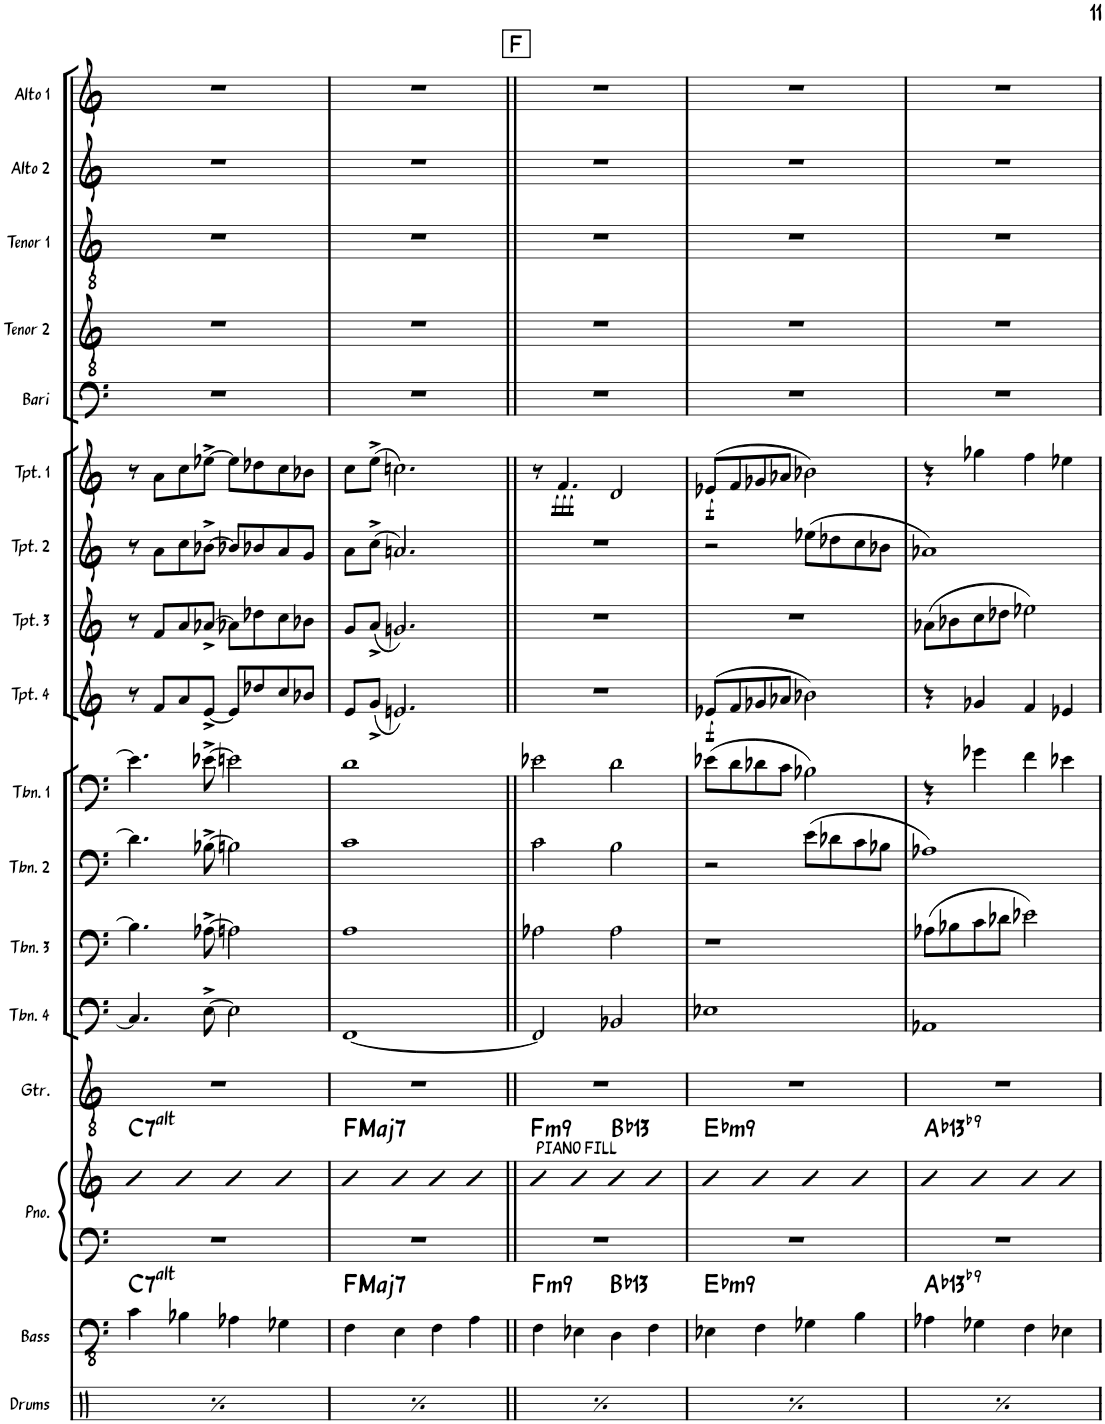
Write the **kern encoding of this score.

**kern	**kern	**harte	**kern	**kern	**harte	**kern	**kern	**kern	**kern	**kern	**kern	**dynam	**kern	**kern	**kern	**dynam	**kern	**kern	**kern	**kern	**kern
*part17	*part16	*part16	*part15	*part15	*part15	*part14	*part13	*part12	*part11	*part10	*part9	*part9	*part8	*part7	*part6	*part6	*part5	*part4	*part3	*part2	*part1
*staff18	*staff17	*	*staff16	*staff15	*	*staff14	*staff13	*staff12	*staff11	*staff10	*staff9	*staff9	*staff8	*staff7	*staff6	*staff6	*staff5	*staff4	*staff3	*staff2	*staff1
*I"Drums	*I"Bass	*	*I"Piano	*	*	*I"Guitar	*I"Trombone 4	*I"Trombone 3	*I"Trombone 2	*I"Trombone 1	*I"Trumpet 4	*	*I"Trumpet 3	*I"Trumpet 2	*I"Trumpet 1	*	*I"Bari Sax	*I"Tenor Sax 2	*I"Tenor Sax 1	*I"Alto Sax 2	*I"Alto Sax 1
*I'Drums	*I'Bass	*	*I'Pno.	*	*	*I'Gtr.	*I'Tbn. 4	*I'Tbn. 3	*I'Tbn. 2	*I'Tbn. 1	*I'Tpt. 4	*	*I'Tpt. 3	*I'Tpt. 2	*I'Tpt. 1	*	*I'Bari	*I'Tenor 2	*I'Tenor 1	*I'Alto 2	*I'Alto 1
!!LO:PB:g=z
*clefX	*clefFv4	*	*clefF4	*clefG2	*	*clefGv2	*clefF4	*clefF4	*clefF4	*clefF4	*clefG2	*	*clefG2	*clefG2	*clefG2	*	*clefF4	*clefGv2	*clefGv2	*clefG2	*clefG2
*	*	*	*	*	*	*	*	*	*	*	*Trd1c2	*	*Trd1c2	*Trd1c2	*Trd1c2	*	*Trd12c21	*Trd8c14	*Trd8c14	*Trd5c9	*Trd5c9
*k[]	*k[]	*	*k[]	*k[]	*	*k[]	*k[]	*k[]	*k[]	*k[]	*k[]	*	*k[]	*k[]	*k[]	*	*k[]	*k[]	*k[]	*k[]	*k[]
*M4/4	*M4/4	*	*M4/4	*M4/4	*	*M4/4	*M4/4	*M4/4	*M4/4	*M4/4	*M4/4	*	*M4/4	*M4/4	*M4/4	*	*M4/4	*M4/4	*M4/4	*M4/4	*M4/4
=44	=44	=44	=44	=44	=44	=44	=44	=44	=44	=44	=44	=44	=44	=44	=44	=44	=44	=44	=44	=44	=44
!	!	!LO:H:kt=7	!	!	!LO:H:kt=7	!	!	!	!	!	!	!	!	!	!	!	!	!	!	!	!
4Rdd/	4C\	C:(3,b5,#5,b7,b9,#9)	1r	4bn	C:(3,b5,#5,b7,b9,#9)	1r	4.C/]	4.B\]	4.d\]	4.e\]	8r	.	8r	8r	8r	.	1r	1r	1r	1r	1r
.	.	.	.	.	.	.	.	.	.	.	8f/L	.	8f/L	8a\L	8a\L	.	.	.	.	.	.
4Rdd/	4BB-X\	.	.	4b	.	.	.	.	.	.	8a/	.	8a/	8cc\	8cc\	.	.	.	.	.	.
.	.	.	.	.	.	.	[8E^\	[8A-X^\	[8B-X^\	[8e-X^\	[8e^/J	.	[8a-X^/J	[8b-X^\J	[8ee-X^\J	.	.	.	.	.	.
4Rdd/	4AA-X\	.	.	4b	.	.	2E\]	2An\]	2Bn\]	2en\]	8e/L]	.	8a-X\L]	8b-X/L]	8ee-\L]	.	.	.	.	.	.
.	.	.	.	.	.	.	.	.	.	.	8dd-X/	.	8dd-X\	8b-X/	8dd-X\	.	.	.	.	.	.
4Rdd/	4GG-X\	.	.	4b	.	.	.	.	.	.	8cc/	.	8cc\	8a/	8cc\	.	.	.	.	.	.
.	.	.	.	.	.	.	.	.	.	.	8b-X/J	.	8b-X\J	8g/J	8b-X\J	.	.	.	.	.	.
=45	=45	=45	=45	=45	=45	=45	=45	=45	=45	=45	=45	=45	=45	=45	=45	=45	=45	=45	=45	=45	=45
!	!	!LO:H:kt=Maj7	!	!	!LO:H:kt=Maj7	!	!	!	!	!	!	!	!	!	!	!	!	!	!	!	!
4Rdd/	4FF\	F:maj7	1r	4b	F:maj7	1r	[1FF	1A	1c	1d	8e/L	.	8g/L	8a\L	8cc\L	.	1r	1r	1r	1r	1r
.	.	.	.	.	.	.	.	.	.	.	(8g^/J	.	(8a^/J	(8cc^\J	(8ee^\J	.	.	.	.	.	.
4Rdd/	4EE\	.	.	4b	.	.	.	.	.	.	2.en/)	.	2.gn/)	2.an/)	2.ccn\)	.	.	.	.	.	.
4Rdd/	4FF\	.	.	4b	.	.	.	.	.	.	.	.	.	.	.	.	.	.	.	.	.
4Rdd/	4AA\	.	.	4b	.	.	.	.	.	.	.	.	.	.	.	.	.	.	.	.	.
!!LO:REH:place=s1:a:B:rj:fs=14:t=F
=46||	=46||	=46||	=46||	=46||	=46||	=46||	=46||	=46||	=46||	=46||	=46||	=46||	=46||	=46||	=46||	=46||	=46||	=46||	=46||	=46||	=46||
!	!	!LO:H:kt=m9	!	!LO:TX:a:t=PIANO FILL	!LO:H:kt=m9	!	!	!	!	!	!	!	!	!	!	!	!	!	!	!	!
4Rdd/	4FF\	F:min9	1r	4b	F:min9	1r	2FF/]	2A-X\	2c\	2e-X\	1r	.	1r	1r	8r	.	1r	1r	1r	1r	1r
!	!	!	!	!	!	!	!	!	!	!	!	!	!	!	!	!LO:DY:b	!	!	!	!	!
.	.	.	.	.	.	.	.	.	.	.	.	.	.	.	4.f/	fff	.	.	.	.	.
4Rdd/	4EE-X\	.	.	4b	.	.	.	.	.	.	.	.	.	.	.	.	.	.	.	.	.
!	!	!LO:H:kt=13	!	!	!LO:H:kt=13	!	!	!	!	!	!	!	!	!	!	!	!	!	!	!	!
4Rdd/	4DD\	Bb:9(11,13)	.	4bn	Bb:9(11,13)	.	2BB-X/	2A-\	2B\	2d\	.	.	.	.	2d/	.	.	.	.	.	.
4Rdd/	4FF\	.	.	4b	.	.	.	.	.	.	.	.	.	.	.	.	.	.	.	.	.
=47	=47	=47	=47	=47	=47	=47	=47	=47	=47	=47	=47	=47	=47	=47	=47	=47	=47	=47	=47	=47	=47
!	!	!LO:H:kt=m9	!	!	!LO:H:kt=m9	!	!	!	!	!	!	!LO:DY:b	!	!	!	!LO:DY:b	!	!	!	!	!
4Rdd/	4EE-X\	Eb:min9	1r	4bn	Eb:min9	1r	1E-X	1r	2r	(8e-X\L	(8e-X/L	f	1r	2r	(8e-X/L	f	1r	1r	1r	1r	1r
.	.	.	.	.	.	.	.	.	.	8d\	8f/	.	.	.	8f/	.	.	.	.	.	.
4Rdd/	4FF\	.	.	4b	.	.	.	.	.	8d-X\	8g-X/	.	.	.	8g-X/	.	.	.	.	.	.
.	.	.	.	.	.	.	.	.	.	8c\J	8a-X/J	.	.	.	8a-X/J	.	.	.	.	.	.
4Rdd/	4GG-X\	.	.	4b	.	.	.	.	(8e\L	2B-X\)	2b-X\)	.	.	(8ee-X\L	2b-X\)	.	.	.	.	.	.
.	.	.	.	.	.	.	.	.	8d-X\	.	.	.	.	8dd-X\	.	.	.	.	.	.	.
4Rdd/	4BB\	.	.	4b	.	.	.	.	8c\	.	.	.	.	8cc\	.	.	.	.	.	.	.
.	.	.	.	.	.	.	.	.	8B-X\J	.	.	.	.	8b-X\J	.	.	.	.	.	.	.
=48	=48	=48	=48	=48	=48	=48	=48	=48	=48	=48	=48	=48	=48	=48	=48	=48	=48	=48	=48	=48	=48
!	!	!LO:H:kt=13	!	!	!LO:H:kt=13	!	!	!	!	!	!	!	!	!	!	!	!	!	!	!	!
4Rdd/	4AA-X\	Ab:(3,5,b7,b9,11,13)	1r	4bn	Ab:(3,5,b7,b9,11,13)	1r	1AA-X	(8A-X\L	1A-X)	4r	4r	.	(8a-X\L	1a-X)	4r	.	1r	1r	1r	1r	1r
.	.	.	.	.	.	.	.	8B-X\	.	.	.	.	8b-X\	.	.	.	.	.	.	.	.
4Rdd/	4GG-X\	.	.	4b	.	.	.	8c\	.	4g-X\	4g-X/	.	8cc\	.	4gg-X\	.	.	.	.	.	.
.	.	.	.	.	.	.	.	8d-X\J	.	.	.	.	8dd-X\J	.	.	.	.	.	.	.	.
4Rdd/	4FF\	.	.	4b	.	.	.	2e-X\)	.	4f\	4f/	.	2ee-X\)	.	4ff\	.	.	.	.	.	.
4Rdd/	4EE-X\	.	.	4b	.	.	.	.	.	4e-X\	4e-X/	.	.	.	4ee-X\	.	.	.	.	.	.
=	=	=	=	=	=	=	=	=	=	=	=	=	=	=	=	=	=	=	=	=	=
*-	*-	*-	*-	*-	*-	*-	*-	*-	*-	*-	*-	*-	*-	*-	*-	*-	*-	*-	*-	*-	*-
